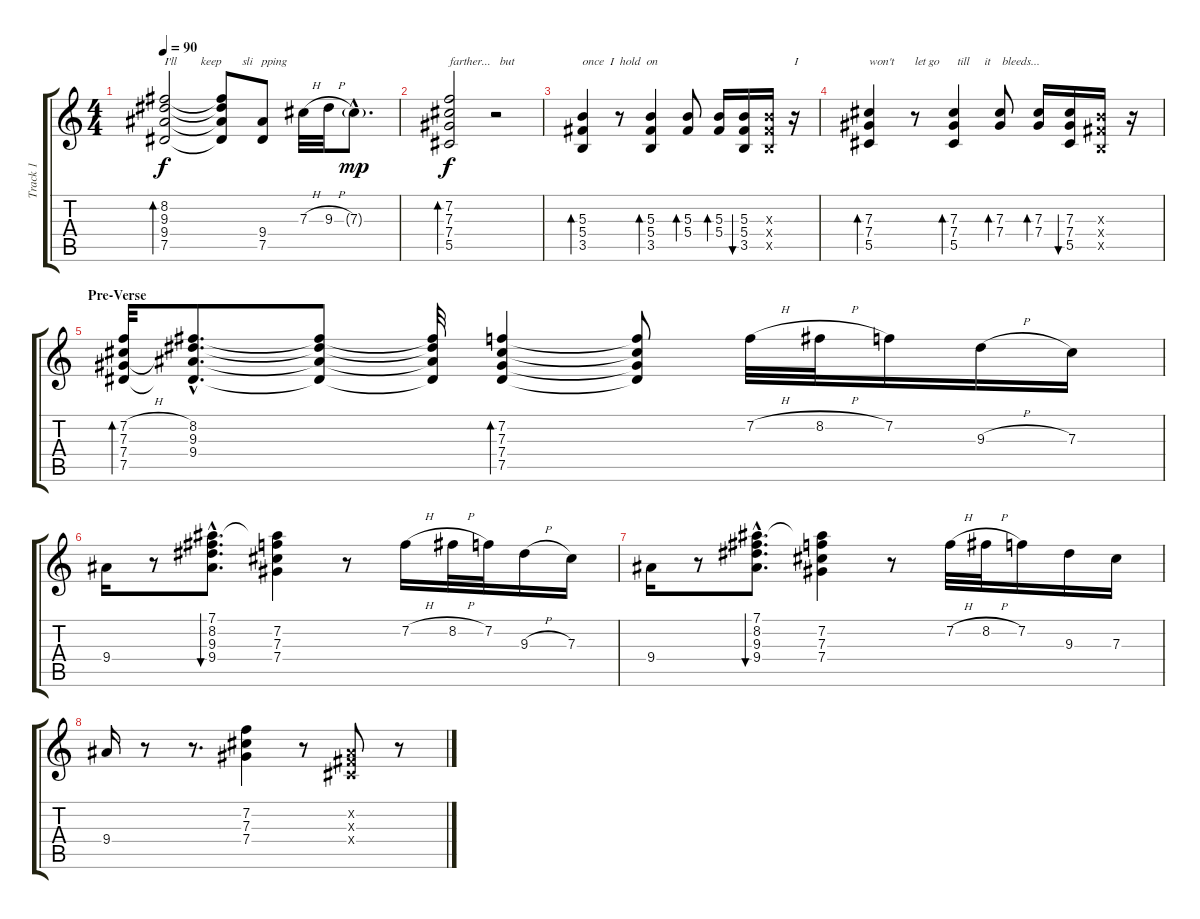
\track ("Track 1" "Track 1") {instrument acousticguitarsteel}
\staff {score tabs}
\tuning (Eb4 Bb3 Gb3 Db3 Ab2 Eb2) {hide}
\ts (4 4)
\tempo 90
\clef g2
\ks c
(8.2 9.3 9.4 7.5).2{bd 120 txt "I'll        keep       sli   pping " dy f} (8.2{t} 9.3{t} 9.4{t} 7.5{t}).8 (9.4 7.5).8 7.3{h}.32 9.3{h}.32 7.3{g hac}.8{d dy mp} |
(7.2 7.3 7.4 5.5).2{bd 120 txt "farther...   but" dy f} r.2 |
(5.3 5.4 3.5).4{bd 60 txt "once  I  hold  on"} r.8 (5.3 5.4 3.5).4{bd 60} (5.3 5.4).8{bd 60} (5.3 5.4).16{bd 60} (5.3 5.4 3.5).16{bu 60} (5.3{x} 5.4{x} 3.5{x}).16 r.16{txt "I"} |
(7.3 7.4 5.5).4{bd 60 txt "won't       let go      till     it    bleeds..."} r.8 (7.3 7.4 5.5).4{bd 60} (7.3 7.4).8{bd 60} (7.3 7.4).16{bd 60} (7.3 7.4 5.5).16{bu 60} (5.3{x} 5.4{x} 3.5{x}).16 r.16 |
\section ("" "Pre-Verse")
(7.2{h} 7.3{h} 7.4{h} 7.5).32{bd 60} (8.2{hac} 9.3{hac} 9.4{hac} 7.5{hac t}).8{d} (8.2{t} 9.3{t} 9.4{t} 7.5{t}).8 (8.2{t} 9.3{t} 9.4{t} 7.5{t}).32 (7.2 7.3 7.4 7.5).4{bd 60} (7.2{t} 7.3{t} 7.4{t} 7.5{t}).8 7.2{h}.32 8.2{h}.32 7.2.16 9.3{h}.16 7.3.16 |
9.4.16 r.8 (7.1{hac} 8.2{hac} 9.3{hac} 9.4{hac}).8{d bu 60} (7.1{t} 7.2 7.3 7.4).4 r.8 7.2{h}.16 8.2{h}.32 7.2.32 9.3{h}.16 7.3.16 |
9.4.16 r.8 (7.1{hac} 8.2{hac} 9.3{hac} 9.4{hac}).8{d bu 60} (7.1{t} 7.2 7.3 7.4).4 r.8 7.2{h}.32 8.2{h}.32 7.2.16 9.3.16 7.3.16 |
9.4.16 r.8 r.8{d} (7.2 7.3 7.4).4 r.8 (0.2{x} 0.3{x} 0.4{x}).8 r.8
